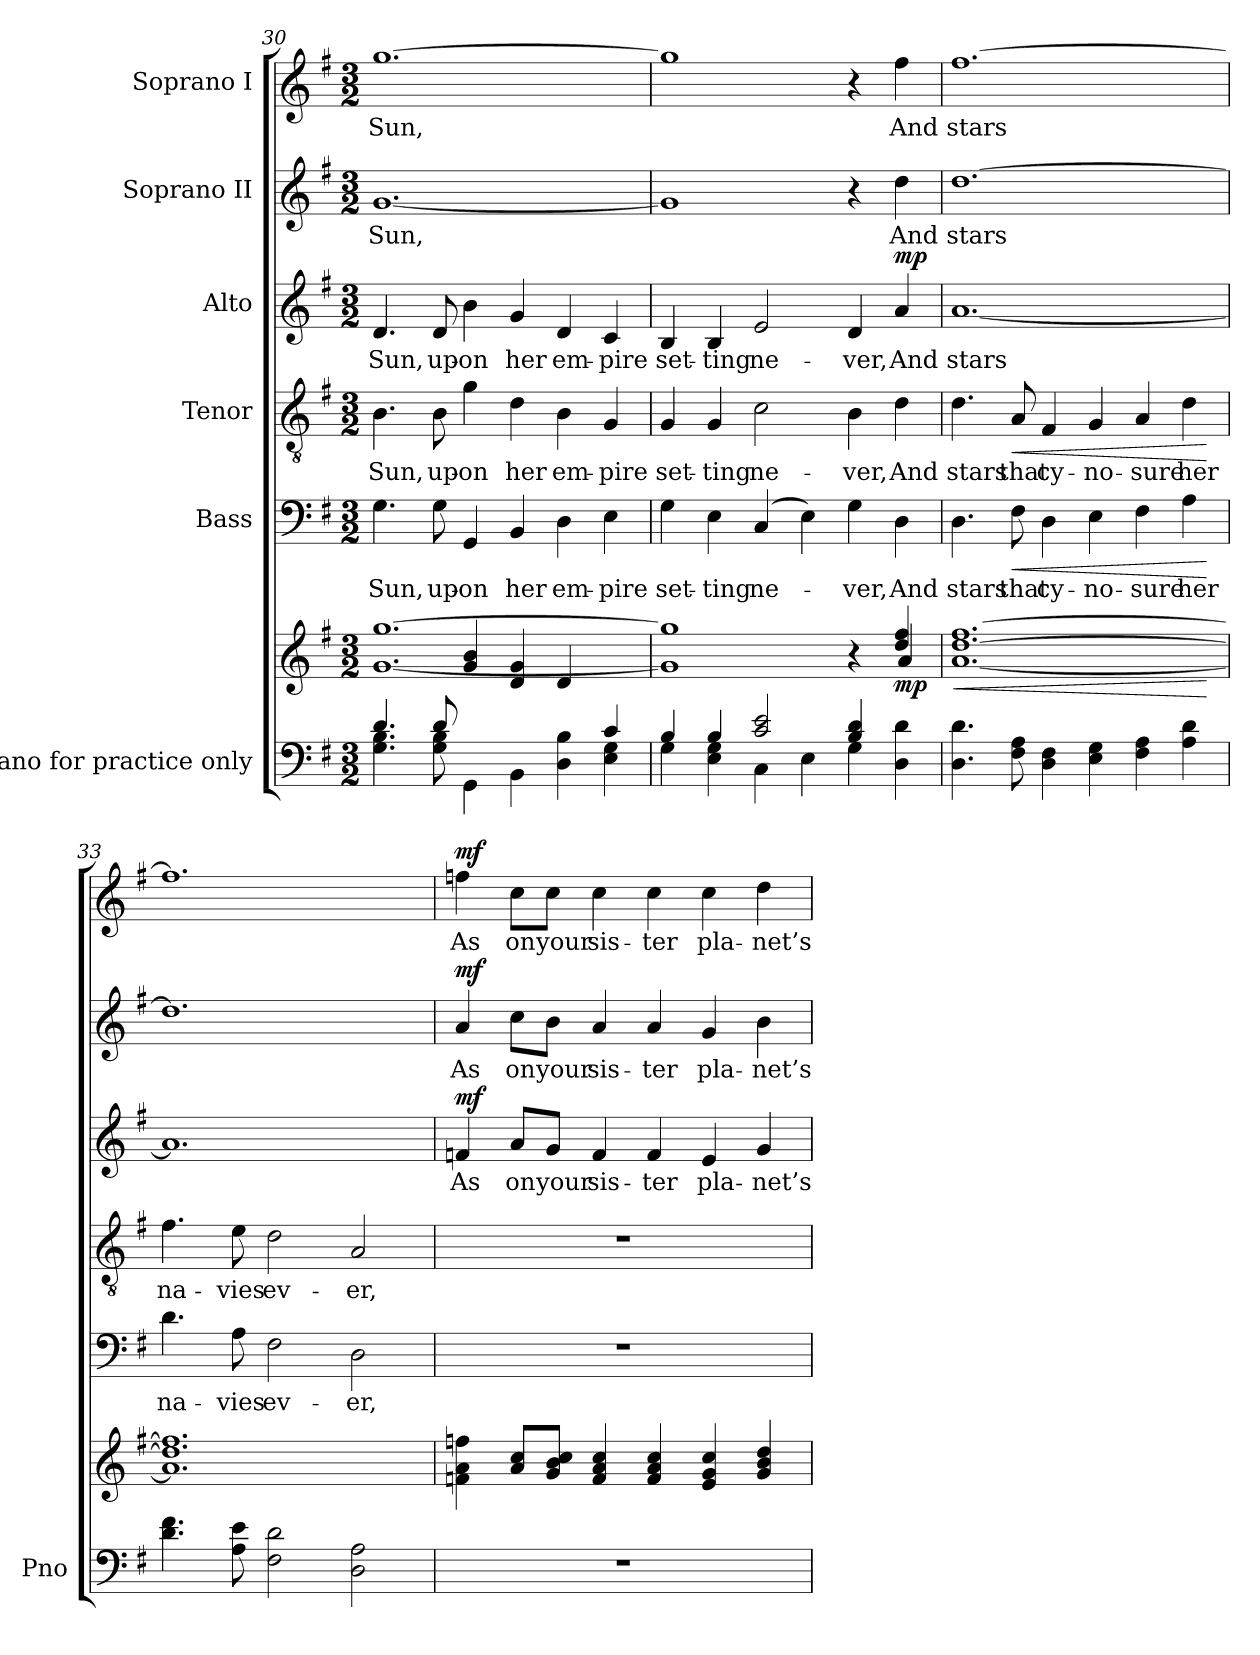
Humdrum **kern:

**kern	**kern	**dynam	**kern	**text	**dynam	**kern	**text	**dynam	**kern	**text	**dynam	**kern	**text	**dynam	**kern	**text	**dynam
*part6	*part6	*part6	*part5	*part5	*part5	*part4	*part4	*part4	*part3	*part3	*part3	*part2	*part2	*part2	*part1	*part1	*part1
*staff7	*staff6	*staff6/7	*staff5	*staff5	*staff5	*staff4	*staff4	*staff4	*staff3	*staff3	*staff3	*staff2	*staff2	*staff2	*staff1	*staff1	*staff1
*I"Piano for practice only	*	*	*I"Bass	*	*	*I"Tenor	*	*	*I"Alto	*	*	*I"Soprano II	*	*	*I"Soprano I	*	*
*I'Pno	*	*	*	*	*	*	*	*	*	*	*	*	*	*	*	*	*
*clefF4	*clefG2	*	*clefF4	*	*	*clefGv2	*	*	*clefG2	*	*	*clefG2	*	*	*clefG2	*	*
*k[f#]	*k[f#]	*	*k[f#]	*	*	*k[f#]	*	*	*k[f#]	*	*	*k[f#]	*	*	*k[f#]	*	*
*M3/2	*M3/2	*	*M3/2	*	*	*M3/2	*	*	*M3/2	*	*	*M3/2	*	*	*M3/2	*	*
=30	=30	=30	=30	=30	=30	=30	=30	=30	=30	=30	=30	=30	=30	=30	=30	=30	=30
*^	*^	*	*	*	*	*	*	*	*	*	*	*	*	*	*	*	*
4.d/	4.G\ 4.B\	[>1.g [1.gg	2ryy	.	4.G\	Sun,	.	4.B\	Sun,	.	4.d/	Sun,	.	[1.g	Sun,	.	[1.gg	Sun,	.
8d/	8G\ 8B\	.	.	.	8G\	up-	.	8B\	up-	.	8d/	up-	.	.	.	.	.	.	.
2.ryy	4GG\	.	4g/ 4b/	.	4GG/	-on	.	4g\	-on	.	4b\	-on	.	.	.	.	.	.	.
.	4BB\	.	4d/ 4g/	.	4BB/	her	.	4d\	her	.	4g/	her	.	.	.	.	.	.	.
.	4D\ 4B\	.	4d/	.	4D\	em-	.	4B\	em-	.	4d/	em-	.	.	.	.	.	.	.
4c/	4E\ 4G\	.	4ryy	.	4E\	-pire	.	4G/	-pire	.	4c/	-pire	.	.	.	.	.	.	.
=31	=31	=31	=31	=31	=31	=31	=31	=31	=31	=31	=31	=31	=31	=31	=31	=31	=31	=31	=31
4B/	4G\	1g] 1gg]	4ryy	.	4G\	set-	.	4G/	set-	.	4B/	set-	.	1g]	.	.	1gg]	.	.
*	*	*v	*v	*	*	*	*	*	*	*	*	*	*	*	*	*	*	*	*
4B/	4E\ 4G\	.	.	4E\	-ting	.	4G/	-ting	.	4B/	-ting	.	.	.	.	.	.	.
2c/ 2e/	4C\	.	.	(4C/	ne-	.	2c\	ne-	.	2e/	ne-	.	.	.	.	.	.	.
.	4E\	.	.	4E\)	.	.	.	.	.	.	.	.	.	.	.	.	.	.
4B/ 4d/	4G\	4r	.	4G\	ver,	.	4B\	-ver,	.	4d/	-ver,	.	4r	.	.	4r	.	.
*	*	*^	*	*	*	*	*	*	*	*	*	*	*	*	*	*	*	*
!	!	!	!	!LO:DY:b	!	!	!	!	!	!	!	!	!LO:DY:a	!	!	!	!	!	!
4ryy	4D\ 4d\	4dd/ 4ff#/	4a/	mp	4D\	And	.	4d\	And	.	4a/	And	mp	4dd\	And	.	4ff#\	And	.
=32	=32	=32	=32	=32	=32	=32	=32	=32	=32	=32	=32	=32	=32	=32	=32	=32	=32	=32	=32
!	!	!	!	!LO:HP:b	!	!	!	!	!	!	!	!	!	!	!	!	!	!	!
*v	*v	*	*	*	*	*	*	*	*	*	*	*	*	*	*	*	*	*	*
4.D\ 4.d\	[>1.dd [1.ff#	[1.a	<	4.D\	stars	.	4.d\	stars	.	[1.a	stars	.	[1.dd	stars	.	[1.ff#	stars	.
!	!	!	!	!	!	!LO:HP:b	!	!	!LO:HP:b	!	!	!	!	!	!	!	!	!
8F#\ 8A\	.	.	.	8F#\	that	<	8A/	that	<	.	.	.	.	.	.	.	.	.
4D\ 4F#\	.	.	.	4D\	cy-	.	4F#/	cy-	.	.	.	.	.	.	.	.	.	.
4E\ 4G\	.	.	.	4E\	-no-	.	4G/	-no-	.	.	.	.	.	.	.	.	.	.
4F#\ 4A\	.	.	.	4F#\	-sure	.	4A/	-sure	.	.	.	.	.	.	.	.	.	.
4A\ 4d\	.	.	.	4A\	her	.	4d\	her	.	.	.	.	.	.	.	.	.	.
*	*v	*v	*	*	*	*	*	*	*	*	*	*	*	*	*	*	*	*
.	.	[	.	.	[	.	.	[	.	.	.	.	.	.	.	.	.
=33	=33	=33	=33	=33	=33	=33	=33	=33	=33	=33	=33	=33	=33	=33	=33	=33	=33
*	*^	*	*	*	*	*	*	*	*	*	*	*	*	*	*	*	*
4.d\ 4.f#\	1.dd] 1.ff#]	1.a]	.	4.d\	na-	.	4.f#\	na-	.	1.a]	.	.	1.dd]	.	.	1.ff#]	.	.
8A\ 8e\	.	.	.	8A\	-vies	.	8e\	-vies	.	.	.	.	.	.	.	.	.	.
2F#\ 2d\	.	.	.	2F#\	ev-	.	2d\	ev-	.	.	.	.	.	.	.	.	.	.
2D\ 2A\	.	.	.	2D\	-er,	.	2A/	-er,	.	.	.	.	.	.	.	.	.	.
*	*v	*v	*	*	*	*	*	*	*	*	*	*	*	*	*	*	*	*
=34	=34	=34	=34	=34	=34	=34	=34	=34	=34	=34	=34	=34	=34	=34	=34	=34	=34
!	!	!	!	!	!	!	!	!	!	!	!LO:DY:a	!	!	!LO:DY:a	!	!	!LO:DY:a
1.r	4fn\ 4a\ 4ffn\	.	1.r	.	.	1.r	.	.	4fn/	As	mf	4a/	As	mf	4ffn\	As	mf
.	8a/ 8cc/L	.	.	.	.	.	.	.	8a/L	on	.	8cc\L	on	.	8cc\L	on	.
.	8g/ 8b/ 8cc/J	.	.	.	.	.	.	.	8g/J	your	.	8b\J	your	.	8cc\J	your	.
.	4f/ 4a/ 4cc/	.	.	.	.	.	.	.	4f/	sis-	.	4a/	sis-	.	4cc\	sis-	.
.	4f/ 4a/ 4cc/	.	.	.	.	.	.	.	4f/	-ter	.	4a/	-ter	.	4cc\	-ter	.
.	4e/ 4g/ 4cc/	.	.	.	.	.	.	.	4e/	pla-	.	4g/	pla-	.	4cc\	pla-	.
.	4g/ 4b/ 4dd/	.	.	.	.	.	.	.	4g/	-net’s	.	4b\	-net’s	.	4dd\	-net’s	.
=	=	=	=	=	=	=	=	=	=	=	=	=	=	=	=	=	=
*-	*-	*-	*-	*-	*-	*-	*-	*-	*-	*-	*-	*-	*-	*-	*-	*-	*-
